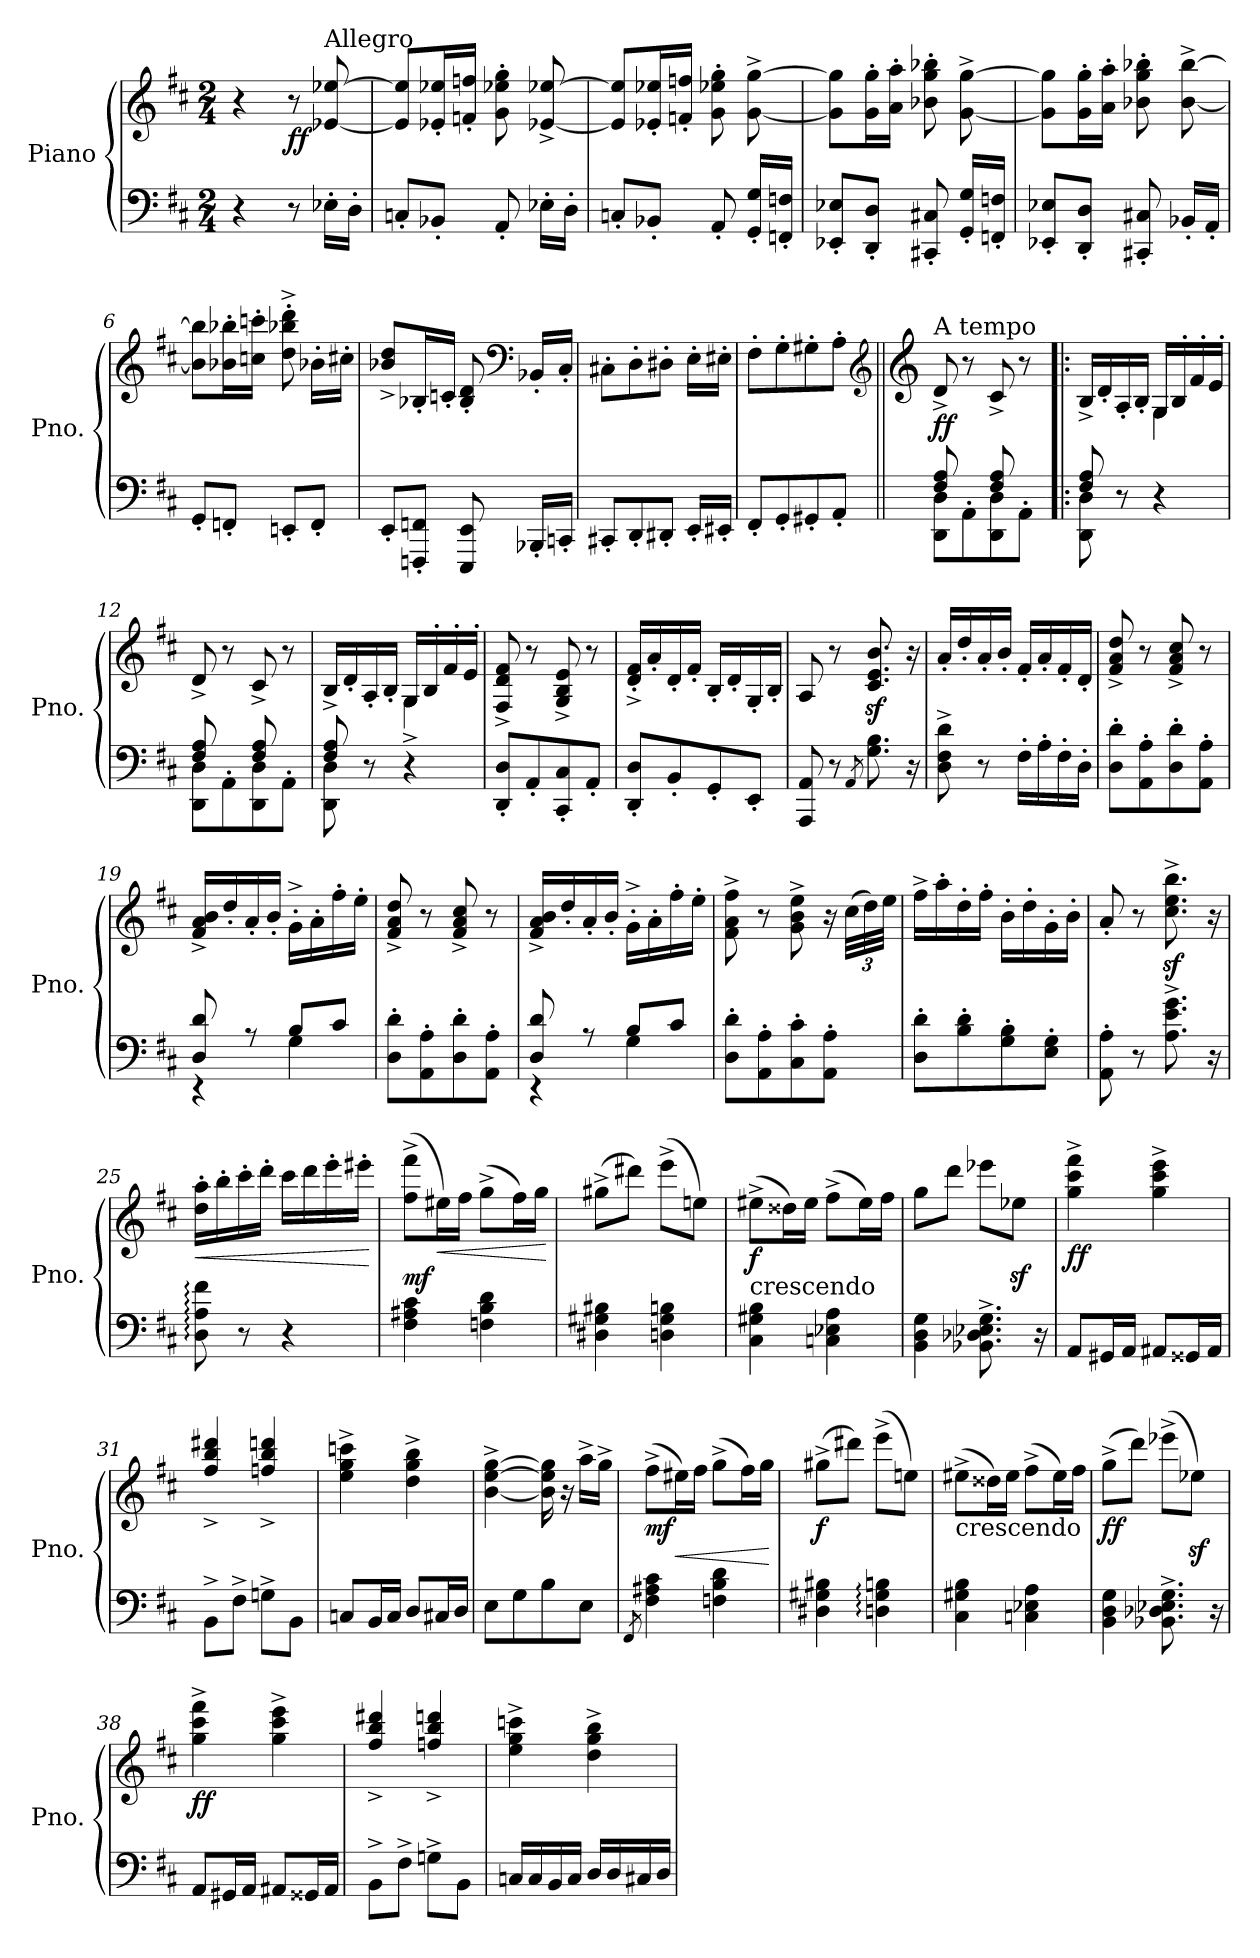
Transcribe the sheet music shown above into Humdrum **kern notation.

**kern	**kern	**dynam
*part1	*part1	*part1
*staff2	*staff1	*staff1/2
*I"Piano	*	*
*I'Pno.	*	*
*clefF4	*clefG2	*
*k[f#c#]	*k[f#c#]	*
*D:	*D:	*
*M2/4	*M2/4	*
=1	=1	=1
4r	4r	.
!	!	!LO:DY:b
8r	8r	ff
!	!LO:TX:a:t=Allegro	!
16E-X'\LL	[8e-X/ [8ee-X/	.
16D'\JJ	.	.
=2	=2	=2
8Cn'/L	8e-/] 8ee-/]L	.
8BB-X'/J	16e-X/' 16ee-X/'L	.
.	16fn/' 16ffn/'JJ	.
8AA'/	8g\' 8ee-X\' 8gg\'	.
16E-X'\LL	[8e-X/^ [8ee-X/^	.
16D'\JJ	.	.
=3	=3	=3
8Cn'/L	8e-/] 8ee-/]L	.
8BB-X'/J	16e-X/' 16ee-X/'L	.
.	16fn/' 16ffn/'JJ	.
8AA'/	8g\' 8ee-X\' 8gg\'	.
16GG/' 16G/'LL	[8g\^ [8gg\^	.
16FFn/' 16Fn/'JJ	.	.
=4	=4	=4
8EE-X/' 8E-X/'L	8g\] 8gg\]L	.
8DD/' 8D/'J	16g\' 16gg\'L	.
.	16a\' 16aa\'JJ	.
8CC#X/' 8C#X/'	8b-X\' 8gg\' 8bb-X\'	.
16GG/' 16G/'LL	[8g\^ [8gg\^	.
16FFn/' 16Fn/'JJ	.	.
!!LO:LB:g=z
=5	=5	=5
8EE-X/' 8E-X/'L	8g\] 8gg\]L	.
8DD/' 8D/'J	16g\' 16gg\'L	.
.	16a\' 16aa\'JJ	.
8CC#X/' 8C#X/'	8b-X\' 8gg\' 8bb-X\'	.
16BB-X'/LL	[8b-\^ [8bb-\^	.
16AA'/JJ	.	.
=6	=6	=6
8GG'/L	8b-\] 8bb-\]L	.
8FFn'/J	16b-X\' 16bb-X\'L	.
.	16ccn\' 16cccn\'JJ	.
8EEn'/L	8dd\^' 8bb-X\^' 8ddd\^'	.
8FF'/J	16b-X'\LL	.
.	16cc#X'\JJ	.
=7	=7	=7
8EE'/L	8b-X/^ 8dd/^L	.
8FFFn/' 8FFn/'J	16B-X'/L	.
.	16cn'/JJ	.
8EEE/ 8EE/	8B-/' 8d/'	.
*	*clefF4	*
16BBB-X'/LL	16BB-X'/LL	.
16CCn'/JJ	16C#'/JJ	.
=8	=8	=8
8CC#X'/L	8C#X'\L	.
8DD'/	8D'\	.
8DD#X'/J	8D#X'\J	.
16EE'/LL	16E'\LL	.
16EE#X'/JJ	16E#X'\JJ	.
=9	=9	=9
8FF#'/L	8F#'\L	.
8GG'/	8G'\	.
8GG#X'/	8G#X'\	.
8AA'/J	8A'\J	.
*	*clefG2	*
!!LO:LB:g=z
=10||	=10||	=10||
*	*clefG2	*
*^	*	*
!	!	!LO:TX:a:t=A tempo	!
!	!	!	!LO:DY:b
8DD\ 8D\L	8F#/ 8A/	8d^/	ff
8AA'\	8ryy	8r	.
8DD\' 8D\'	8F#/ 8A/	8c#^/	.
8AA'\J	8ryy	8r	.
=11!|:	=11!|:	=11!|:	=11!|:
*	*	*^	*
8DD\ 8D\	8F#/ 8A/	16B^/LL	4ryy	.
.	.	16d'/	.	.
8r	4.ryy	16A'/	.	.
.	.	16B'/JJ	.	.
4r	.	16G/LL	4G\	.
.	.	16B'/	.	.
.	.	16f#'/	.	.
.	.	16e'/JJ	.	.
*	*	*v	*v	*
=12	=12	=12	=12
8DD\ 8D\L	8F#/ 8A/	8d^/	.
8AA'\	8ryy	8r	.
8DD\' 8D\'	8F#/ 8A/	8c#^/	.
8AA'\J	8ryy	8r	.
=13	=13	=13	=13
*	*	*^	*
8DD\ 8D\	8F#/ 8A/	16B^/LL	4ryy	.
.	.	16d'/	.	.
8r	4.ryy	16A'/	.	.
.	.	16B'/JJ	.	.
4r	.	16G/LL	4G^\	.
.	.	16B'/	.	.
.	.	16f#'/	.	.
.	.	16e'/JJ	.	.
*v	*v	*	*	*
*	*v	*v	*
=14	=14	=14
8DD/' 8D/'L	8F#/^ 8d/^ 8f#/^	.
8AA'/	8r	.
8CC#/' 8C#/'	8G/^ 8B/^ 8e/^	.
8AA'/J	8r	.
=15	=15	=15
8DD/' 8D/'L	16d/'^ 16f#/'^LL	.
.	16a'/	.
8BB'/	16d'/	.
.	16f#'/JJ	.
8GG'/	16B'/LL	.
.	16d'/	.
8EE'/J	16G'/	.
.	16B'/JJ	.
!!LO:LB:g=z
=16	=16	=16
8AAA/ 8AA/	8A/	.
8r	8r	.
8qAA/	.	.
8.G\ 8.B\	8.c#/z< 8.e/z< 8.b/z<	.
16r	16r	.
=17	=17	=17
8D\^ 8F#\^ 8d\^	16a'/LL	.
.	16dd'/	.
8r	16a'/	.
.	16b'/JJ	.
16F#'\LL	16f#'/LL	.
16A'\	16a'/	.
16F#'\	16f#'/	.
16D'\JJ	16d'/JJ	.
=18	=18	=18
8D\' 8d\'L	8f#/^ 8a/^ 8dd/^	.
8AA\' 8A\'	8r	.
8D\' 8d\'	8f#/^ 8a/^ 8cc#/^	.
8AA\' 8A\'J	8r	.
=19	=19	=19
*^	*	*
8D/ 8d/	4rEE	16f#/^ 16a/^ 16b/^LL	.
.	.	16dd'/	.
8r	.	16a'/	.
.	.	16b'/JJ	.
8B/L	4G\	16g'^\LL	.
.	.	16a'\	.
8c#/J	.	16ff#'\	.
.	.	16ee'\JJ	.
*v	*v	*	*
=20	=20	=20
8D\' 8d\'L	8f#/^ 8a/^ 8dd/^	.
8AA\' 8A\'	8r	.
8D\' 8d\'	8f#/^ 8a/^ 8cc#/^	.
8AA\' 8A\'J	8r	.
!!LO:LB:g=z
=21	=21	=21
*^	*	*
8D/ 8d/	4rEE	16f#/^ 16a/^ 16b/^LL	.
.	.	16dd'/	.
8r	.	16a'/	.
.	.	16b'/JJ	.
8B/L	4G\	16g'^\LL	.
.	.	16a'\	.
8c#/J	.	16ff#'\	.
.	.	16ee'\JJ	.
*v	*v	*	*
=22	=22	=22
8D\' 8d\'L	8f#\^ 8a\^ 8ff#\^	.
8AA\' 8A\'	8r	.
8C#\' 8c#\'	8g\^ 8b\^ 8ee\^	.
8AA\' 8A\'J	16r	.
*	*Xbrackettup	*
.	(48cc#\LLL	.
.	48dd\)	.
.	48ee\JJJ	.
=23	=23	=23
8D\' 8d\'L	16ff#^\LL	.
.	16aa'\	.
8B\' 8d\'	16dd'\	.
.	16ff#'\JJ	.
8G\' 8B\'	16b'\LL	.
.	16dd'\	.
8E\' 8G\'J	16g'\	.
.	16b'\JJ	.
=24	=24	=24
8AA\' 8A\'	8a'/	.
8r	8r	.
8.A\^ 8.e\^ 8.g\^	8.cc#\z<^ 8.ee\z<^ 8.bb\z<^	.
16r	16r	.
=25	=25	=25
!	!	!LO:HP:b
8D\: 8A\: 8f#\:	16dd\' 16aa\'LL	<
.	16bb'\	.
8r	16ccc#'\	.
.	16ddd'\JJ	.
4r	16ccc#\LL	.
.	16ddd\	.
.	16eee'\	.
.	16eee#X'\JJ	.
.	.	[
!!LO:PB:g=z
=26	=26	=26
!	!	!LO:DY:a=2
4F#\ 4A#X\ 4c#\	(8ff#\^ 8fff#\^L	mf
!	!	!LO:HP:b
.	16ee#X\L)	<
.	16ff#\JJ	.
4Fn\ 4B\ 4d\	(8gg^\L	.
.	16ff#\L)	.
.	16gg\JJ	.
.	.	[
=27	=27	=27
4D#X\ 4G#X\ 4B#X\	(8gg#X^\L	.
.	8ddd#X\J)	.
4Dn\ 4G#\ 4Bn\	(8eee^\L	.
.	8een\J)	.
=28	=28	=28
!	!LO:TX:b:t=crescendo	!
!	!	!LO:DY:b
4C#\ 4G#X\ 4B\	(8ee#X^\L	f
.	16dd##X\L)	.
.	16ee#\JJ	.
4Cn\ 4E-X\ 4A\	(8ff#^\L	.
.	16ee#\L)	.
.	16ff#\JJ	.
=29	=29	=29
4BB\ 4D\ 4G\	8gg\L	.
.	8ddd\J	.
8.BB-X\^ 8.D-X\^ 8.E-X\^ 8.G\^	8eee-X\L	.
.	8ee-Xz<\J	.
16r	.	.
=30	=30	=30
!	!	!LO:DY:b
8AA/L	4gg\^ 4ccc#\^ 4fff#\^	ff
16GG#X/L	.	.
16AA/JJ	.	.
8AA#X/L	4gg\^ 4ccc#\^ 4eee\^	.
16GG##X/L	.	.
16AA#/JJ	.	.
!!LO:LB:g=z
=31	=31	=31
8BB^\L	4ff#/^ 4bb/^ 4ddd#X/^	.
8F#^\J	.	.
8Gn^\L	4ffn/^ 4bb/^ 4dddn/^	.
8BB\J	.	.
=32	=32	=32
8Cn/L	4ee\^ 4gg\^ 4cccn\^	.
16BB/L	.	.
16C/JJ	.	.
8D/L	4dd\^ 4gg\^ 4bb\^	.
16C#X/L	.	.
16D/JJ	.	.
=33	=33	=33
8E\L	[4b\^ [4ee\^ [4gg\^	.
8G\	.	.
8B\	16b\] 16ee\] 16gg\]	.
.	16r	.
8E\J	16aa^\LL	.
.	16gg^\JJ	.
=34	=34	=34
8qFF#/	.	.
!	!	!LO:DY:b
4F#\ 4A#X\ 4c#\	(8ff#^\L	mf
!	!	!LO:HP:b
.	16ee#X\L)	<
.	16ff#\JJ	.
4Fn\ 4B\ 4d\	(8gg^\L	.
.	16ff#\L)	.
.	16gg\JJ	.
.	.	[
=35	=35	=35
!	!	!LO:DY:b
4D#X\ 4G#X\ 4B#X\	(8gg#X^\L	f
.	8ddd#X\J)	.
4Dn\: 4G#\: 4Bn\:	(8eee^\L	.
.	8een\J)	.
!!LO:LB:g=z
=36	=36	=36
!	!LO:TX:b:t=crescendo	!
4C#\ 4G#X\ 4B\	(8ee#X^\L	.
.	16dd##X\L)	.
.	16ee#\JJ	.
4Cn\ 4E-X\ 4A\	(8ff#^\L	.
.	16ee#\L)	.
.	16ff#\JJ	.
=37	=37	=37
!	!	!LO:DY:b
4BB\ 4D\ 4G\	(8gg^\L	ff
.	8ddd\J)	.
8.BB-X\^ 8.D-X\^ 8.E-X\^ 8.G\^	(8eee-X^\L	.
.	8ee-Xz<\J)	.
16r	.	.
=38	=38	=38
!	!	!LO:DY:b
8AA/L	4gg\^ 4ccc#\^ 4fff#\^	ff
16GG#X/L	.	.
16AA/JJ	.	.
8AA#X/L	4gg\^ 4ccc#\^ 4eee\^	.
16GG##X/L	.	.
16AA#/JJ	.	.
=39	=39	=39
8BB^\L	4ff#/^ 4bb/^ 4ddd#X/^	.
8F#^\J	.	.
8Gn^\L	4ffn/^ 4bb/^ 4dddn/^	.
8BB\J	.	.
=40	=40	=40
16Cn/LL	4ee\^ 4gg\^ 4cccn\^	.
16C/	.	.
16BB/	.	.
16C/JJ	.	.
16D/LL	4dd\^ 4gg\^ 4bb\^	.
16D/	.	.
16C#X/	.	.
16D/JJ	.	.
=	=	=
*-	*-	*-
